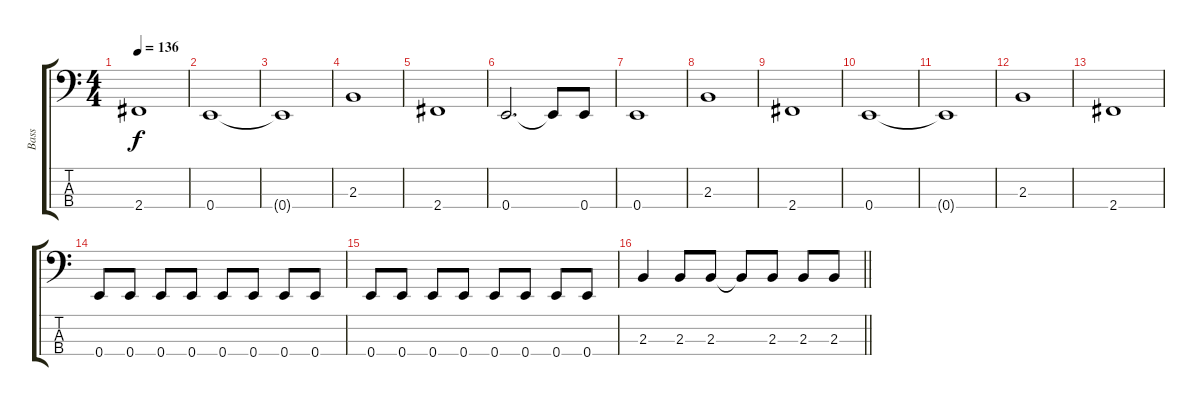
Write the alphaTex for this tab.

\track ("Bass" "Bass") {instrument electricbasspick}
\staff {score tabs}
\tuning (G2 D2 A1 E1) {hide}
\ts (4 4)
\tempo 136
\clef f4
\ks c
2.4.1{dy f} |
0.4.1 |
0.4{t}.1 |
2.3.1 |
2.4.1 |
0.4.2{d} 0.4{t}.8 0.4.8 |
0.4.1 |
2.3.1 |
2.4.1 |
0.4.1 |
0.4{t}.1 |
2.3.1 |
2.4.1 |
0.4.8 0.4.8 0.4.8 0.4.8 0.4.8 0.4.8 0.4.8 0.4.8 |
0.4.8 0.4.8 0.4.8 0.4.8 0.4.8 0.4.8 0.4.8 0.4.8 |
\barLineRight lightlight
2.3.4 2.3.8 2.3.8 2.3{t}.8 2.3.8 2.3.8 2.3.8
